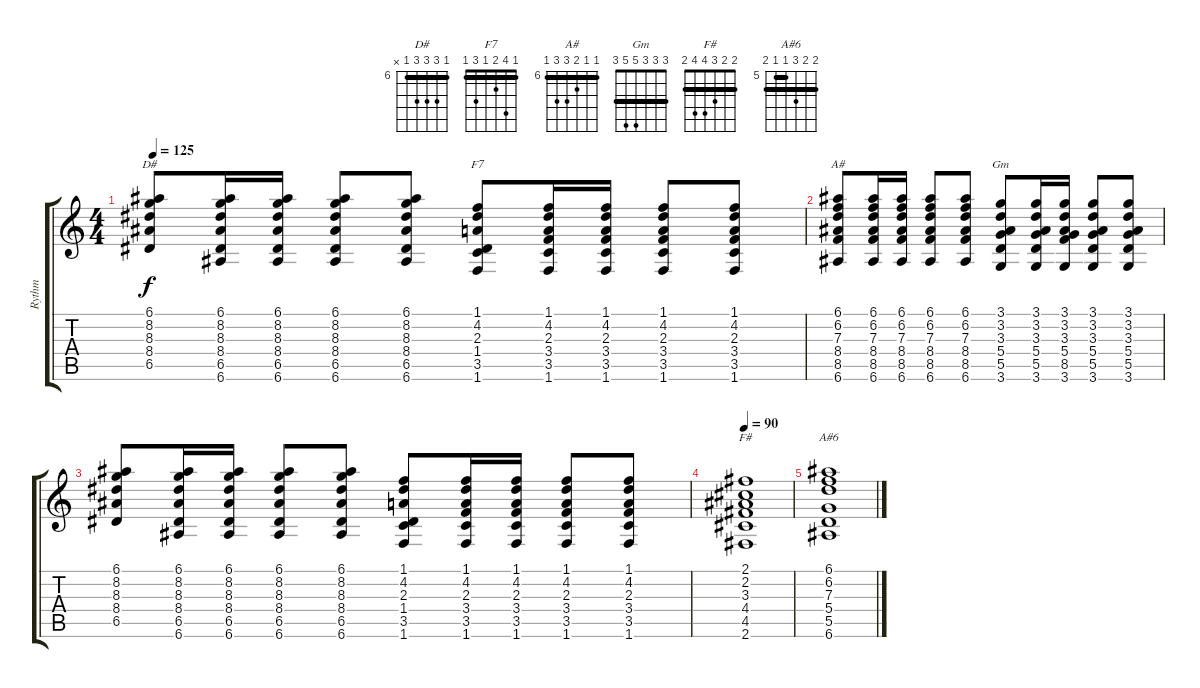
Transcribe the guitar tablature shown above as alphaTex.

\track ("Rythm" "Rythm") {instrument acousticguitarsteel}
\staff {score tabs}
\tuning (E4 B3 G3 D3 A2 E2) {hide}
\chord ("D#" 6 8 8 8 6 x) {firstfret 6 barre 6}
\chord ("F7" 1 4 2 1 3 1) {barre 1}
\chord ("A#" 6 6 7 8 8 6) {firstfret 6 barre 6}
\chord ("Gm" 3 3 3 5 5 3) {barre 3}
\chord ("F#" 2 2 3 4 4 2) {barre 2}
\chord ("A#6" 6 6 7 5 5 6) {firstfret 5 barre (5 6)}
\ts (4 4)
\tempo 125
\clef g2
\ks c
(6.1 8.2 8.3 8.4 6.5).8{ch "D#" dy f} (6.1 8.2 8.3 8.4 6.5 6.6).16 (6.1 8.2 8.3 8.4 6.5 6.6).16 (6.1 8.2 8.3 8.4 6.5 6.6).8 (6.1 8.2 8.3 8.4 6.5 6.6).8 (1.1 4.2 2.3 1.4 3.5 1.6).8{ch "F7"} (1.1 4.2 2.3 3.4 3.5 1.6).16 (1.1 4.2 2.3 3.4 3.5 1.6).16 (1.1 4.2 2.3 3.4 3.5 1.6).8 (1.1 4.2 2.3 3.4 3.5 1.6).8 |
(6.1 6.2 7.3 8.4 8.5 6.6).8{ch "A#"} (6.1 6.2 7.3 8.4 8.5 6.6).16 (6.1 6.2 7.3 8.4 8.5 6.6).16 (6.1 6.2 7.3 8.4 8.5 6.6).8 (6.1 6.2 7.3 8.4 8.5 6.6).8 (3.1 3.2 3.3 5.4 5.5 3.6).8{ch "Gm"} (3.1 3.2 3.3 5.4 5.5 3.6).16 (3.1 3.2 3.3 5.4 8.5 3.6).16 (3.1 3.2 3.3 5.4 5.5 3.6).8 (3.1 3.2 3.3 5.4 5.5 3.6).8 |
(6.1 8.2 8.3 8.4 6.5).8 (6.1 8.2 8.3 8.4 6.5 6.6).16 (6.1 8.2 8.3 8.4 6.5 6.6).16 (6.1 8.2 8.3 8.4 6.5 6.6).8 (6.1 8.2 8.3 8.4 6.5 6.6).8 (1.1 4.2 2.3 1.4 3.5 1.6).8 (1.1 4.2 2.3 3.4 3.5 1.6).16 (1.1 4.2 2.3 3.4 3.5 1.6).16 (1.1 4.2 2.3 3.4 3.5 1.6).8 (1.1 4.2 2.3 3.4 3.5 1.6).8 |
\tempo 90
(2.1 2.2 3.3 4.4 4.5 2.6).1{ch "F#"} |
(6.1 6.2 7.3 5.4 5.5 6.6).1{ch "A#6"}
